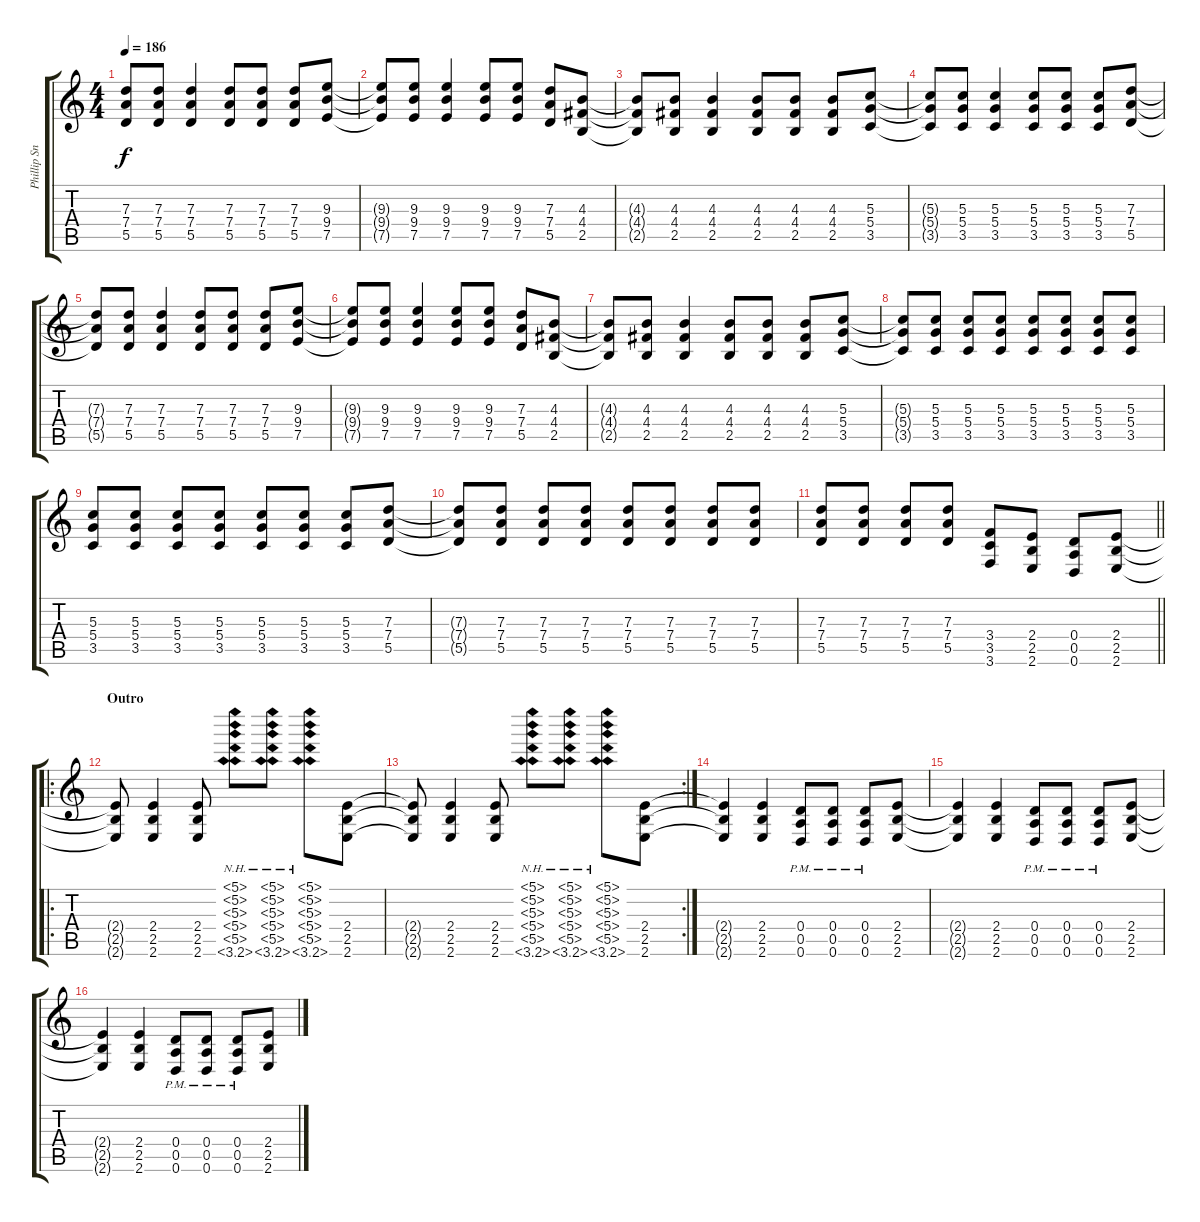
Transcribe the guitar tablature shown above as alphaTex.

\track ("Phillip Sneed | Rhythm Gtr. 1" "Phillip Sn") {instrument overdrivenguitar}
\staff {score tabs}
\tuning (E4 B3 G3 D3 A2 D2) {hide}
\ts (4 4)
\tempo 186
\clef g2
\ks c
(7.3{t} 7.4{t} 5.5{t}).8{dy f} (7.3 7.4 5.5).8 (7.3 7.4 5.5).4 (7.3 7.4 5.5).8 (7.3 7.4 5.5).8 (7.3 7.4 5.5).8 (9.3 9.4 7.5).8 |
(9.3{t} 9.4{t} 7.5{t}).8 (9.3 9.4 7.5).8 (9.3 9.4 7.5).4 (9.3 9.4 7.5).8 (9.3 9.4 7.5).8 (7.3 7.4 5.5).8 (4.3 4.4 2.5).8 |
(4.3{t} 4.4{t} 2.5{t}).8 (4.3 4.4 2.5).8 (4.3 4.4 2.5).4 (4.3 4.4 2.5).8 (4.3 4.4 2.5).8 (4.3 4.4 2.5).8 (5.3 5.4 3.5).8 |
(5.3{t} 5.4{t} 3.5{t}).8 (5.3 5.4 3.5).8 (5.3 5.4 3.5).4 (5.3 5.4 3.5).8 (5.3 5.4 3.5).8 (5.3 5.4 3.5).8 (7.3 7.4 5.5).8 |
(7.3{t} 7.4{t} 5.5{t}).8 (7.3 7.4 5.5).8 (7.3 7.4 5.5).4 (7.3 7.4 5.5).8 (7.3 7.4 5.5).8 (7.3 7.4 5.5).8 (9.3 9.4 7.5).8 |
(9.3{t} 9.4{t} 7.5{t}).8 (9.3 9.4 7.5).8 (9.3 9.4 7.5).4 (9.3 9.4 7.5).8 (9.3 9.4 7.5).8 (7.3 7.4 5.5).8 (4.3 4.4 2.5).8 |
(4.3{t} 4.4{t} 2.5{t}).8 (4.3 4.4 2.5).8 (4.3 4.4 2.5).4 (4.3 4.4 2.5).8 (4.3 4.4 2.5).8 (4.3 4.4 2.5).8 (5.3 5.4 3.5).8 |
(5.3{t} 5.4{t} 3.5{t}).8 (5.3 5.4 3.5).8 (5.3 5.4 3.5).8 (5.3 5.4 3.5).8 (5.3 5.4 3.5).8 (5.3 5.4 3.5).8 (5.3 5.4 3.5).8 (5.3 5.4 3.5).8 |
(5.3 5.4 3.5).8 (5.3 5.4 3.5).8 (5.3 5.4 3.5).8 (5.3 5.4 3.5).8 (5.3 5.4 3.5).8 (5.3 5.4 3.5).8 (5.3 5.4 3.5).8 (7.3 7.4 5.5).8 |
(7.3{t} 7.4{t} 5.5{t}).8 (7.3 7.4 5.5).8 (7.3 7.4 5.5).8 (7.3 7.4 5.5).8 (7.3 7.4 5.5).8 (7.3 7.4 5.5).8 (7.3 7.4 5.5).8 (7.3 7.4 5.5).8 |
\barLineRight lightlight
(7.3 7.4 5.5).8 (7.3 7.4 5.5).8 (7.3 7.4 5.5).8 (7.3 7.4 5.5).8 (3.4 3.5 3.6).8{volume 16} (2.4 2.5 2.6).8 (0.4 0.5 0.6).8 (2.4 2.5 2.6).8 |
\ro
\section ("" "Outro")
(2.4{t} 2.5{t} 2.6{t}).8 (2.4 2.5 2.6).4 (2.4 2.5 2.6).8 (5.1{nh} 5.2{nh} 5.3{nh} 5.4{nh} 5.5{nh} 3.6{nh}).8 (5.1{nh} 5.2{nh} 5.3{nh} 5.4{nh} 5.5{nh} 3.6{nh}).8 (5.1{nh} 5.2{nh} 5.3{nh} 5.4{nh} 5.5{nh} 3.6{nh}).8 (2.4 2.5 2.6).8 |
\rc 2
(2.4{t} 2.5{t} 2.6{t}).8 (2.4 2.5 2.6).4 (2.4 2.5 2.6).8 (5.1{nh} 5.2{nh} 5.3{nh} 5.4{nh} 5.5{nh} 3.6{nh}).8 (5.1{nh} 5.2{nh} 5.3{nh} 5.4{nh} 5.5{nh} 3.6{nh}).8 (5.1{nh} 5.2{nh} 5.3{nh} 5.4{nh} 5.5{nh} 3.6{nh}).8 (2.4 2.5 2.6).8 |
(2.4{t} 2.5{t} 2.6{t}).4 (2.4 2.5 2.6).4 (0.4{pm} 0.5{pm} 0.6{pm}).8 (0.4{pm} 0.5{pm} 0.6{pm}).8 (0.4{pm} 0.5{pm} 0.6{pm}).8 (2.4 2.5 2.6).8 |
(2.4{t} 2.5{t} 2.6{t}).4 (2.4 2.5 2.6).4 (0.4{pm} 0.5{pm} 0.6{pm}).8 (0.4{pm} 0.5{pm} 0.6{pm}).8 (0.4{pm} 0.5{pm} 0.6{pm}).8 (2.4 2.5 2.6).8 |
(2.4{t} 2.5{t} 2.6{t}).4 (2.4 2.5 2.6).4 (0.4{pm} 0.5{pm} 0.6{pm}).8 (0.4{pm} 0.5{pm} 0.6{pm}).8 (0.4{pm} 0.5{pm} 0.6{pm}).8 (2.4 2.5 2.6).8
